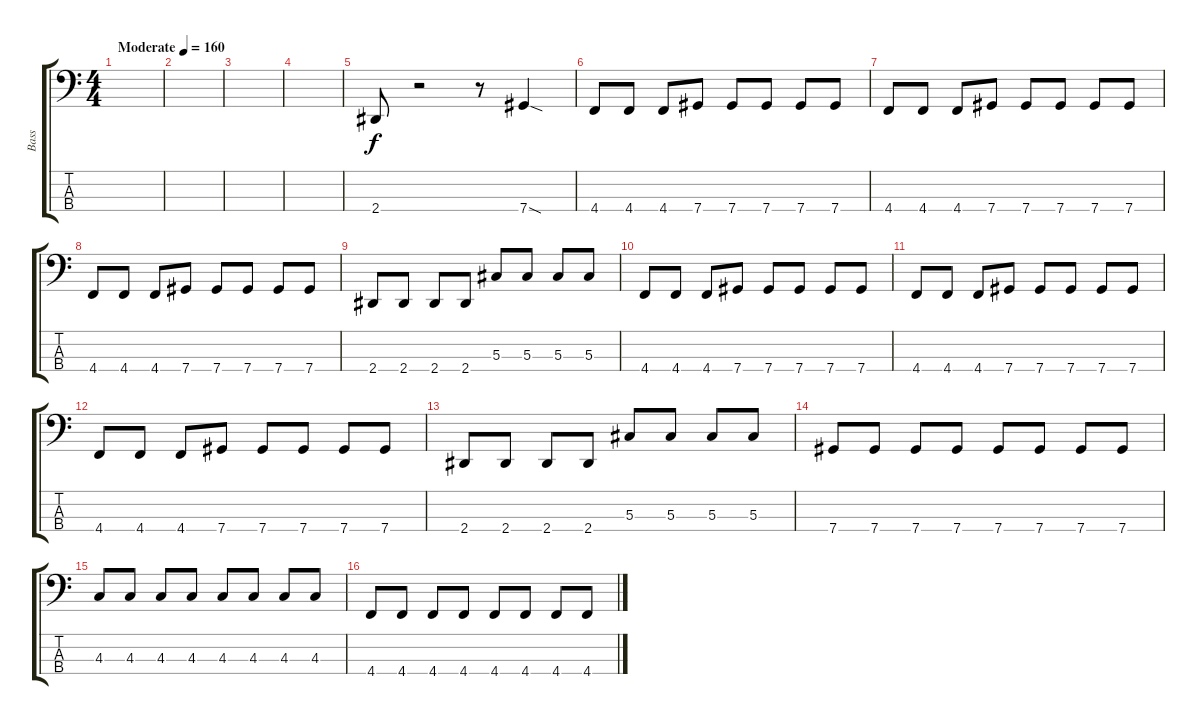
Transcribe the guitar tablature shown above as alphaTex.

\track ("Bass" "Bass") {instrument electricbasspick}
\staff {score tabs}
\tuning (Gb2 Db2 Ab1 Db1) {hide}
\ts (4 4)
\tempo (160 "Moderate")
\clef f4
\ks c
|
|
|
|
2.4.8 r.2 r.8 7.4{sod}.4 |
4.4.8 4.4.8 4.4.8 7.4.8 7.4.8 7.4.8 7.4.8 7.4.8 |
4.4.8 4.4.8 4.4.8 7.4.8 7.4.8 7.4.8 7.4.8 7.4.8 |
4.4.8 4.4.8 4.4.8 7.4.8 7.4.8 7.4.8 7.4.8 7.4.8 |
2.4.8 2.4.8 2.4.8 2.4.8 5.3.8 5.3.8 5.3.8 5.3.8 |
4.4.8 4.4.8 4.4.8 7.4.8 7.4.8 7.4.8 7.4.8 7.4.8 |
4.4.8 4.4.8 4.4.8 7.4.8 7.4.8 7.4.8 7.4.8 7.4.8 |
4.4.8 4.4.8 4.4.8 7.4.8 7.4.8 7.4.8 7.4.8 7.4.8 |
2.4.8 2.4.8 2.4.8 2.4.8 5.3.8 5.3.8 5.3.8 5.3.8 |
7.4.8 7.4.8 7.4.8 7.4.8 7.4.8 7.4.8 7.4.8 7.4.8 |
4.3.8 4.3.8 4.3.8 4.3.8 4.3.8 4.3.8 4.3.8 4.3.8 |
4.4.8 4.4.8 4.4.8 4.4.8 4.4.8 4.4.8 4.4.8 4.4.8
